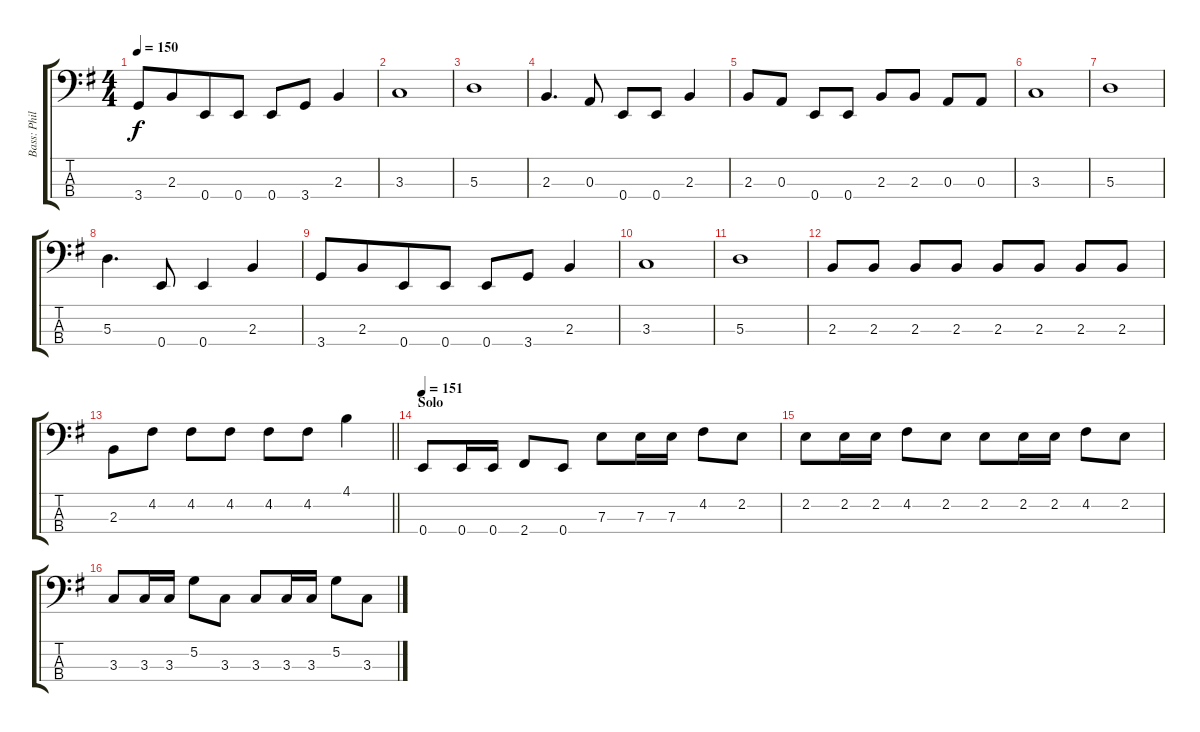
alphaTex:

\track ("Bass: Phillip" "Bass: Phil") {instrument electricbasspick}
\staff {score tabs}
\tuning (G2 D2 A1 E1) {hide}
\ts (4 4)
\tempo 150
\clef f4
\ks g
3.4.8{dy f} 2.3.8{beam merge} 0.4.8 0.4.8 0.4.8 3.4.8 2.3.4 |
3.3.1 |
5.3.1 |
2.3.4{d} 0.3.8 0.4.8 0.4.8 2.3.4 |
2.3.8 0.3.8 0.4.8 0.4.8 2.3.8 2.3.8 0.3.8 0.3.8 |
3.3.1 |
5.3.1 |
5.3.4{d} 0.4.8 0.4.4 2.3.4 |
3.4.8 2.3.8{beam merge} 0.4.8 0.4.8 0.4.8 3.4.8 2.3.4 |
3.3.1 |
5.3.1 |
2.3.8 2.3.8 2.3.8 2.3.8 2.3.8 2.3.8 2.3.8 2.3.8 |
\barLineRight lightlight
2.3.8 4.2.8 4.2.8 4.2.8 4.2.8 4.2.8 4.1.4 |
\section ("" "Solo")
\tempo 151
0.4.8 0.4.16 0.4.16 2.4.8 0.4.8 7.3.8 7.3.16 7.3.16 4.2.8 2.2.8 |
2.2.8 2.2.16 2.2.16 4.2.8 2.2.8 2.2.8 2.2.16 2.2.16 4.2.8 2.2.8 |
3.3.8 3.3.16 3.3.16 5.2.8 3.3.8 3.3.8 3.3.16 3.3.16 5.2.8 3.3.8
